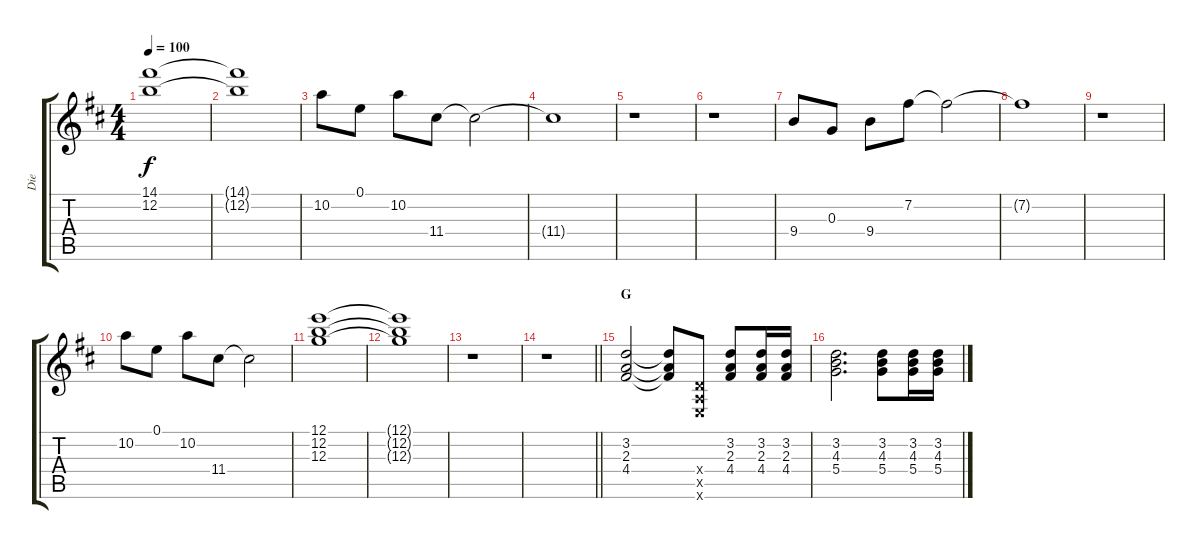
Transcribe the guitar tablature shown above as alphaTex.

\track ("Die" "Die") {instrument electricguitarclean}
\staff {score tabs}
\tuning (E4 B3 G3 D3 A2 E2) {hide}
\ts (4 4)
\tempo 100
\clef g2
\ks d
(14.1 12.2).1{dy f} |
(14.1{t} 12.2{t}).1 |
10.2.8 0.1.8 10.2.8 11.4.8 11.4{t}.2 |
11.4{t}.1 |
r.1 |
r.1 |
9.4.8 0.3.8 9.4.8 7.2.8 7.2{t}.2 |
7.2{t}.1 |
r.1 |
10.2.8 0.1.8 10.2.8 11.4.8 11.4{t}.2 |
(12.1 12.2 12.3).1 |
(12.1{t} 12.2{t} 12.3{t}).1 |
r.1 |
\barLineRight lightlight
r.1 |
\section ("" "G")
(3.2 2.3 4.4).2 (3.2{t} 2.3{t} 4.4{t}).8 (0.4{x} 0.5{x} 0.6{x}).8 (3.2 2.3 4.4).8 (3.2 2.3 4.4).16 (3.2 2.3 4.4).16 |
(3.2 4.3 5.4).2{d} (3.2 4.3 5.4).8 (3.2 4.3 5.4).16 (3.2 4.3 5.4).16
